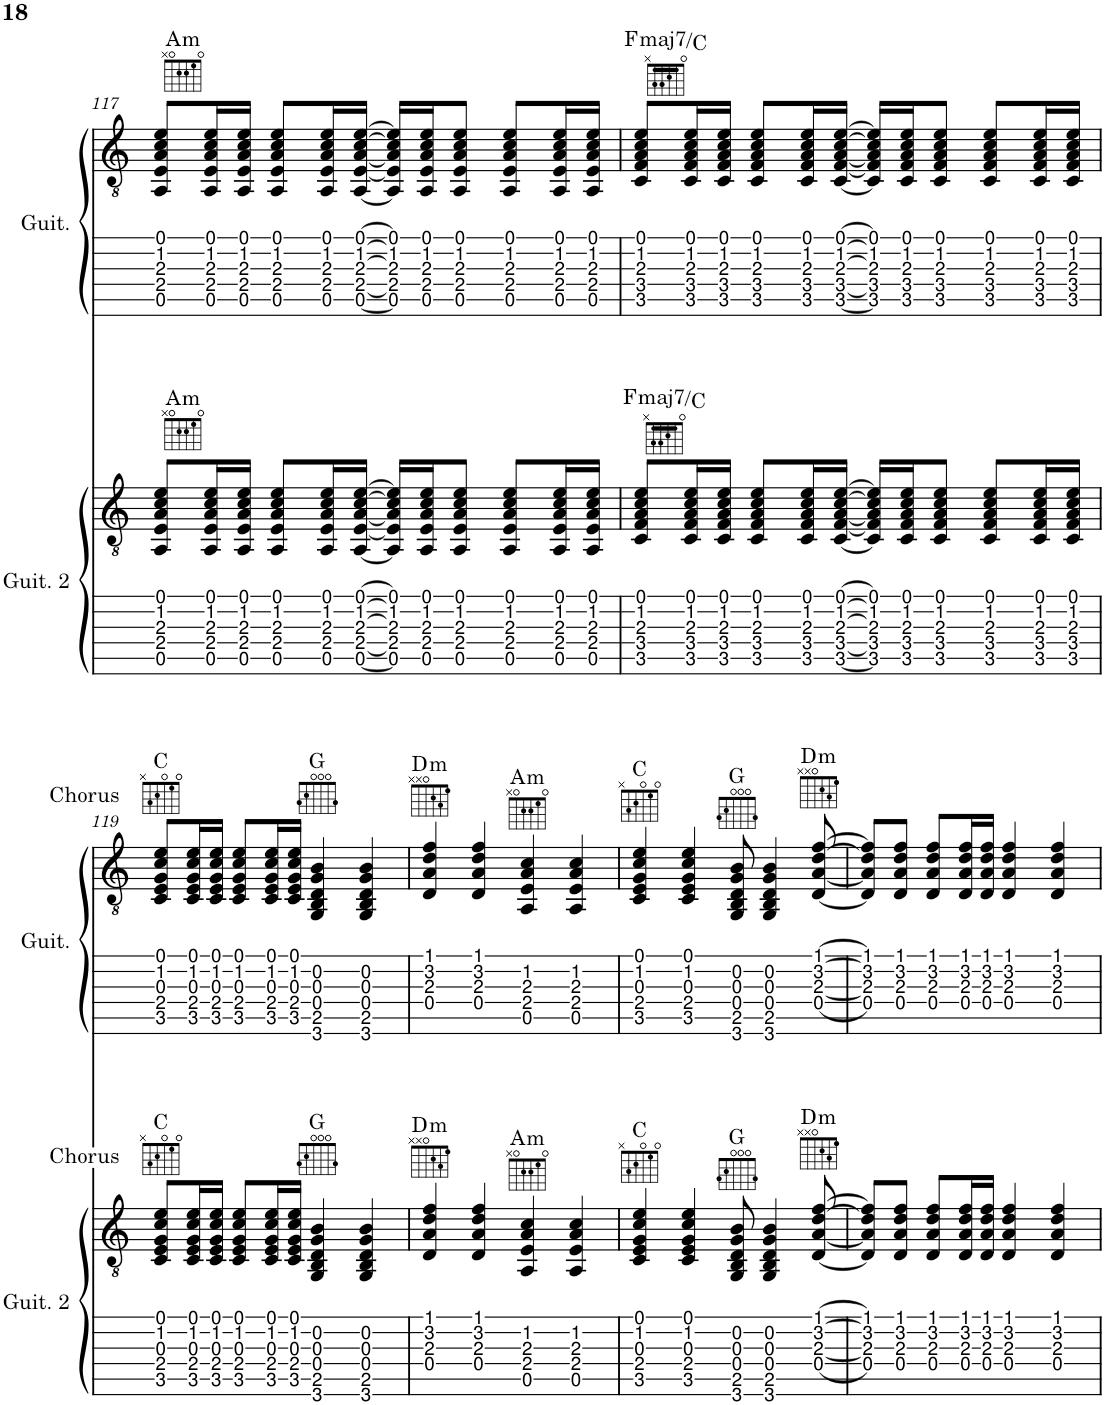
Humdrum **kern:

**kern	**kern	**harte	**kern	**kern	**harte
*part2	*part2	*part2	*part1	*part1	*part1
*staff4	*staff3	*	*staff2	*staff1	*
*I"Guitar 2	*	*	*I"Guitar 1	*	*
*I'Guit. 2	*	*	*I'Guit.	*	*
!!LO:PB:g=z
*	*clefGv2	*	*	*clefGv2	*
*k[]	*k[]	*	*k[]	*k[]	*
*M4/4	*M4/4	*	*M4/4	*M4/4	*
=117	=117	=117	=117	=117	=117
!	!	!LO:H:kt=m	!	!	!LO:H:kt=m
8AA\ 8E\ 8A\ 8c\ 8e\L	8AA/ 8E/ 8A/ 8c/ 8e/L	A:min	8AA\ 8E\ 8A\ 8c\ 8e\L	8AA/ 8E/ 8A/ 8c/ 8e/L	A:min
16AA\ 16E\ 16A\ 16c\ 16e\L	16AA/ 16E/ 16A/ 16c/ 16e/L	.	16AA\ 16E\ 16A\ 16c\ 16e\L	16AA/ 16E/ 16A/ 16c/ 16e/L	.
16AA\ 16E\ 16A\ 16c\ 16e\JJ	16AA/ 16E/ 16A/ 16c/ 16e/JJ	.	16AA\ 16E\ 16A\ 16c\ 16e\JJ	16AA/ 16E/ 16A/ 16c/ 16e/JJ	.
8AA\ 8E\ 8A\ 8c\ 8e\L	8AA/ 8E/ 8A/ 8c/ 8e/L	.	8AA\ 8E\ 8A\ 8c\ 8e\L	8AA/ 8E/ 8A/ 8c/ 8e/L	.
16AA\ 16E\ 16A\ 16c\ 16e\L	16AA/ 16E/ 16A/ 16c/ 16e/L	.	16AA\ 16E\ 16A\ 16c\ 16e\L	16AA/ 16E/ 16A/ 16c/ 16e/L	.
[16AA\ [16E\ [16A\ [16c\ [16e\JJ	[16AA/ [16E/ [16A/ [16c/ [16e/JJ	.	[16AA\ [16E\ [16A\ [16c\ [16e\JJ	[16AA/ [16E/ [16A/ [16c/ [16e/JJ	.
16AA]\ 16E]\ 16A]\ 16c]\ 16e]\LL	16AA/] 16E/] 16A/] 16c/] 16e/]LL	.	16AA]\ 16E]\ 16A]\ 16c]\ 16e]\LL	16AA/] 16E/] 16A/] 16c/] 16e/]LL	.
16AA\ 16E\ 16A\ 16c\ 16e\J	16AA/ 16E/ 16A/ 16c/ 16e/J	.	16AA\ 16E\ 16A\ 16c\ 16e\J	16AA/ 16E/ 16A/ 16c/ 16e/J	.
8AA\ 8E\ 8A\ 8c\ 8e\J	8AA/ 8E/ 8A/ 8c/ 8e/J	.	8AA\ 8E\ 8A\ 8c\ 8e\J	8AA/ 8E/ 8A/ 8c/ 8e/J	.
8AA\ 8E\ 8A\ 8c\ 8e\L	8AA/ 8E/ 8A/ 8c/ 8e/L	.	8AA\ 8E\ 8A\ 8c\ 8e\L	8AA/ 8E/ 8A/ 8c/ 8e/L	.
16AA\ 16E\ 16A\ 16c\ 16e\L	16AA/ 16E/ 16A/ 16c/ 16e/L	.	16AA\ 16E\ 16A\ 16c\ 16e\L	16AA/ 16E/ 16A/ 16c/ 16e/L	.
16AA\ 16E\ 16A\ 16c\ 16e\JJ	16AA/ 16E/ 16A/ 16c/ 16e/JJ	.	16AA\ 16E\ 16A\ 16c\ 16e\JJ	16AA/ 16E/ 16A/ 16c/ 16e/JJ	.
=118	=118	=118	=118	=118	=118
!	!	!LO:H:kt=maj7	!	!	!LO:H:kt=maj7
8C\ 8F\ 8A\ 8c\ 8e\L	8C/ 8F/ 8A/ 8c/ 8e/L	F:maj7/5	8C\ 8F\ 8A\ 8c\ 8e\L	8C/ 8F/ 8A/ 8c/ 8e/L	F:maj7/5
16C\ 16F\ 16A\ 16c\ 16e\L	16C/ 16F/ 16A/ 16c/ 16e/L	.	16C\ 16F\ 16A\ 16c\ 16e\L	16C/ 16F/ 16A/ 16c/ 16e/L	.
16C\ 16F\ 16A\ 16c\ 16e\JJ	16C/ 16F/ 16A/ 16c/ 16e/JJ	.	16C\ 16F\ 16A\ 16c\ 16e\JJ	16C/ 16F/ 16A/ 16c/ 16e/JJ	.
8C\ 8F\ 8A\ 8c\ 8e\L	8C/ 8F/ 8A/ 8c/ 8e/L	.	8C\ 8F\ 8A\ 8c\ 8e\L	8C/ 8F/ 8A/ 8c/ 8e/L	.
16C\ 16F\ 16A\ 16c\ 16e\L	16C/ 16F/ 16A/ 16c/ 16e/L	.	16C\ 16F\ 16A\ 16c\ 16e\L	16C/ 16F/ 16A/ 16c/ 16e/L	.
[16C\ [16F\ [16A\ [16c\ [16e\JJ	[16C/ [16F/ [16A/ [16c/ [16e/JJ	.	[16C\ [16F\ [16A\ [16c\ [16e\JJ	[16C/ [16F/ [16A/ [16c/ [16e/JJ	.
16C]\ 16F]\ 16A]\ 16c]\ 16e]\LL	16C/] 16F/] 16A/] 16c/] 16e/]LL	.	16C]\ 16F]\ 16A]\ 16c]\ 16e]\LL	16C/] 16F/] 16A/] 16c/] 16e/]LL	.
16C\ 16F\ 16A\ 16c\ 16e\J	16C/ 16F/ 16A/ 16c/ 16e/J	.	16C\ 16F\ 16A\ 16c\ 16e\J	16C/ 16F/ 16A/ 16c/ 16e/J	.
8C\ 8F\ 8A\ 8c\ 8e\J	8C/ 8F/ 8A/ 8c/ 8e/J	.	8C\ 8F\ 8A\ 8c\ 8e\J	8C/ 8F/ 8A/ 8c/ 8e/J	.
8C\ 8F\ 8A\ 8c\ 8e\L	8C/ 8F/ 8A/ 8c/ 8e/L	.	8C\ 8F\ 8A\ 8c\ 8e\L	8C/ 8F/ 8A/ 8c/ 8e/L	.
16C\ 16F\ 16A\ 16c\ 16e\L	16C/ 16F/ 16A/ 16c/ 16e/L	.	16C\ 16F\ 16A\ 16c\ 16e\L	16C/ 16F/ 16A/ 16c/ 16e/L	.
16C\ 16F\ 16A\ 16c\ 16e\JJ	16C/ 16F/ 16A/ 16c/ 16e/JJ	.	16C\ 16F\ 16A\ 16c\ 16e\JJ	16C/ 16F/ 16A/ 16c/ 16e/JJ	.
!!LO:LB:g=z
=119	=119	=119	=119	=119	=119
!	!	!	!	!LO:TX:a:t=Chorus	!
!	!LO:TX:a:t=Chorus	!	!	!	!
8C\ 8E\ 8G\ 8c\ 8e\L	8C/ 8E/ 8G/ 8c/ 8e/L	C:maj	8C\ 8E\ 8G\ 8c\ 8e\L	8C/ 8E/ 8G/ 8c/ 8e/L	C:maj
16C\ 16E\ 16G\ 16c\ 16e\L	16C/ 16E/ 16G/ 16c/ 16e/L	.	16C\ 16E\ 16G\ 16c\ 16e\L	16C/ 16E/ 16G/ 16c/ 16e/L	.
16C\ 16E\ 16G\ 16c\ 16e\JJ	16C/ 16E/ 16G/ 16c/ 16e/JJ	.	16C\ 16E\ 16G\ 16c\ 16e\JJ	16C/ 16E/ 16G/ 16c/ 16e/JJ	.
8C\ 8E\ 8G\ 8c\ 8e\L	8C/ 8E/ 8G/ 8c/ 8e/L	.	8C\ 8E\ 8G\ 8c\ 8e\L	8C/ 8E/ 8G/ 8c/ 8e/L	.
16C\ 16E\ 16G\ 16c\ 16e\L	16C/ 16E/ 16G/ 16c/ 16e/L	.	16C\ 16E\ 16G\ 16c\ 16e\L	16C/ 16E/ 16G/ 16c/ 16e/L	.
16C\ 16E\ 16G\ 16c\ 16e\JJ	16C/ 16E/ 16G/ 16c/ 16e/JJ	.	16C\ 16E\ 16G\ 16c\ 16e\JJ	16C/ 16E/ 16G/ 16c/ 16e/JJ	.
4GG 4BB 4D 4G 4B	4GG/ 4BB/ 4D/ 4G/ 4B/	G:maj	4GG 4BB 4D 4G 4B	4GG/ 4BB/ 4D/ 4G/ 4B/	G:maj
4GG 4BB 4D 4G 4B	4GG/ 4BB/ 4D/ 4G/ 4B/	.	4GG 4BB 4D 4G 4B	4GG/ 4BB/ 4D/ 4G/ 4B/	.
=120	=120	=120	=120	=120	=120
!	!	!LO:H:kt=m	!	!	!LO:H:kt=m
4D 4A 4d 4f	4D/ 4A/ 4d/ 4f/	D:min	4D 4A 4d 4f	4D/ 4A/ 4d/ 4f/	D:min
4D 4A 4d 4f	4D/ 4A/ 4d/ 4f/	.	4D 4A 4d 4f	4D/ 4A/ 4d/ 4f/	.
!	!	!LO:H:kt=m	!	!	!LO:H:kt=m
4AA 4E 4A 4c	4AA/ 4E/ 4A/ 4c/	A:min	4AA 4E 4A 4c	4AA/ 4E/ 4A/ 4c/	A:min
4AA 4E 4A 4c	4AA/ 4E/ 4A/ 4c/	.	4AA 4E 4A 4c	4AA/ 4E/ 4A/ 4c/	.
=121	=121	=121	=121	=121	=121
4C 4E 4G 4c 4e	4C/ 4E/ 4G/ 4c/ 4e/	C:maj	4C 4E 4G 4c 4e	4C/ 4E/ 4G/ 4c/ 4e/	C:maj
4C 4E 4G 4c 4e	4C/ 4E/ 4G/ 4c/ 4e/	.	4C 4E 4G 4c 4e	4C/ 4E/ 4G/ 4c/ 4e/	.
8GG 8BB 8D 8G 8B	8GG/ 8BB/ 8D/ 8G/ 8B/	G:maj	8GG 8BB 8D 8G 8B	8GG/ 8BB/ 8D/ 8G/ 8B/	G:maj
4GG 4BB 4D 4G 4B	4GG/ 4BB/ 4D/ 4G/ 4B/	.	4GG 4BB 4D 4G 4B	4GG/ 4BB/ 4D/ 4G/ 4B/	.
!	!	!LO:H:kt=m	!	!	!LO:H:kt=m
[8D [8A [8d [8f	[8D/ [8A/ [8d/ [8f/	D:min	[8D [8A [8d [8f	[8D/ [8A/ [8d/ [8f/	D:min
=122	=122	=122	=122	=122	=122
8D]\ 8A]\ 8d]\ 8f]\L	8D/] 8A/] 8d/] 8f/]L	.	8D]\ 8A]\ 8d]\ 8f]\L	8D/] 8A/] 8d/] 8f/]L	.
8D\ 8A\ 8d\ 8f\J	8D/ 8A/ 8d/ 8f/J	.	8D\ 8A\ 8d\ 8f\J	8D/ 8A/ 8d/ 8f/J	.
8D\ 8A\ 8d\ 8f\L	8D/ 8A/ 8d/ 8f/L	.	8D\ 8A\ 8d\ 8f\L	8D/ 8A/ 8d/ 8f/L	.
16D\ 16A\ 16d\ 16f\L	16D/ 16A/ 16d/ 16f/L	.	16D\ 16A\ 16d\ 16f\L	16D/ 16A/ 16d/ 16f/L	.
16D\ 16A\ 16d\ 16f\JJ	16D/ 16A/ 16d/ 16f/JJ	.	16D\ 16A\ 16d\ 16f\JJ	16D/ 16A/ 16d/ 16f/JJ	.
4D 4A 4d 4f	4D/ 4A/ 4d/ 4f/	.	4D 4A 4d 4f	4D/ 4A/ 4d/ 4f/	.
4D 4A 4d 4f	4D/ 4A/ 4d/ 4f/	.	4D 4A 4d 4f	4D/ 4A/ 4d/ 4f/	.
=	=	=	=	=	=
*-	*-	*-	*-	*-	*-
